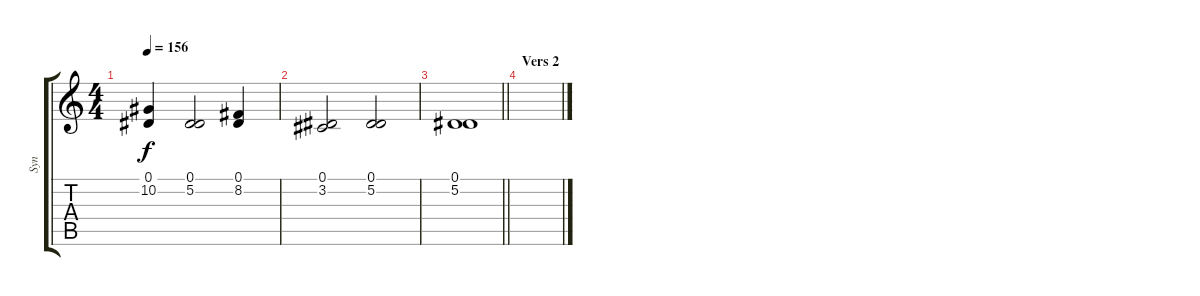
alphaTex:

\track ("Syn" "Syn") {instrument violin}
\staff {score tabs}
\tuning (Eb4 Bb3 Gb3 Db3 Ab2 Eb2) {hide}
\ts (4 4)
\tempo 156
\clef g2
\ks c
(0.1 10.2).4{dy f} (0.1 5.2).2 (0.1 8.2).4 |
(0.1 3.2).2 (0.1 5.2).2 |
\barLineRight lightlight
(0.1 5.2).1 |
\section ("" "Vers 2")
